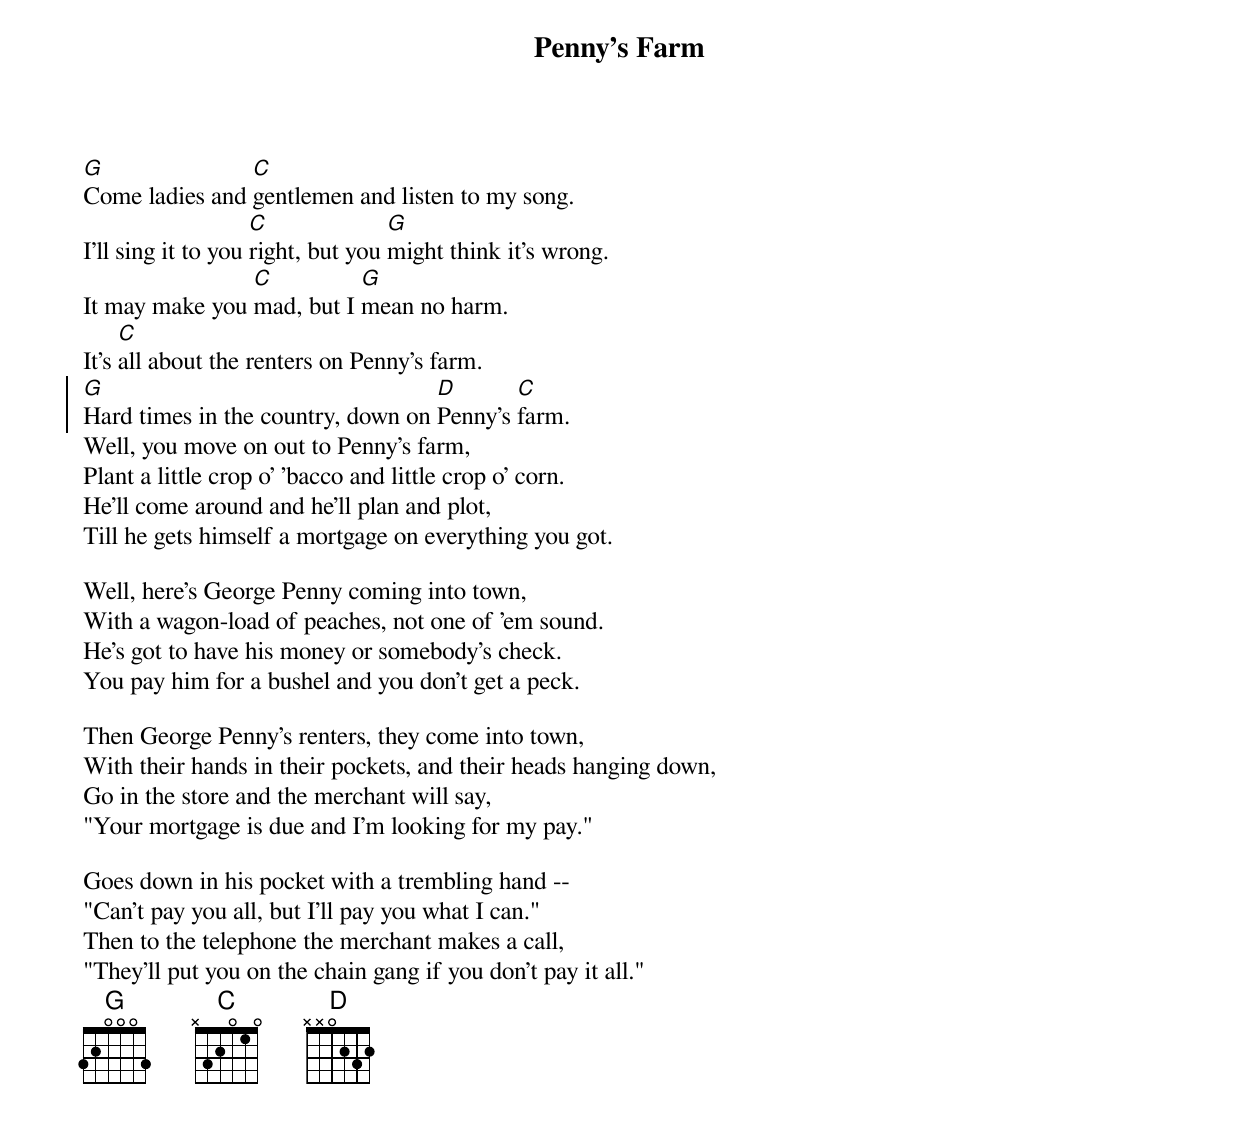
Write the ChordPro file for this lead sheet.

{t:Penny's Farm}
[G]Come ladies and [C]gentlemen and listen to my song.
I'll sing it to you [C]right, but you [G]might think it's wrong.
It may make you [C]mad, but I [G]mean no harm.
It's [C]all about the renters on Penny's farm.
{soc}
[G]Hard times in the country, down on [D]Penny's [C]farm.
{eoc}
Well, you move on out to Penny's farm,
Plant a little crop o' 'bacco and little crop o' corn.
He'll come around and he'll plan and plot,
Till he gets himself a mortgage on everything you got.

Well, here's George Penny coming into town,
With a wagon-load of peaches, not one of 'em sound.
He's got to have his money or somebody's check.
You pay him for a bushel and you don't get a peck.

Then George Penny's renters, they come into town,
With their hands in their pockets, and their heads hanging down,
Go in the store and the merchant will say,
"Your mortgage is due and I'm looking for my pay."

Goes down in his pocket with a trembling hand --
"Can't pay you all, but I'll pay you what I can."
Then to the telephone the merchant makes a call,
"They'll put you on the chain gang if you don't pay it all."
